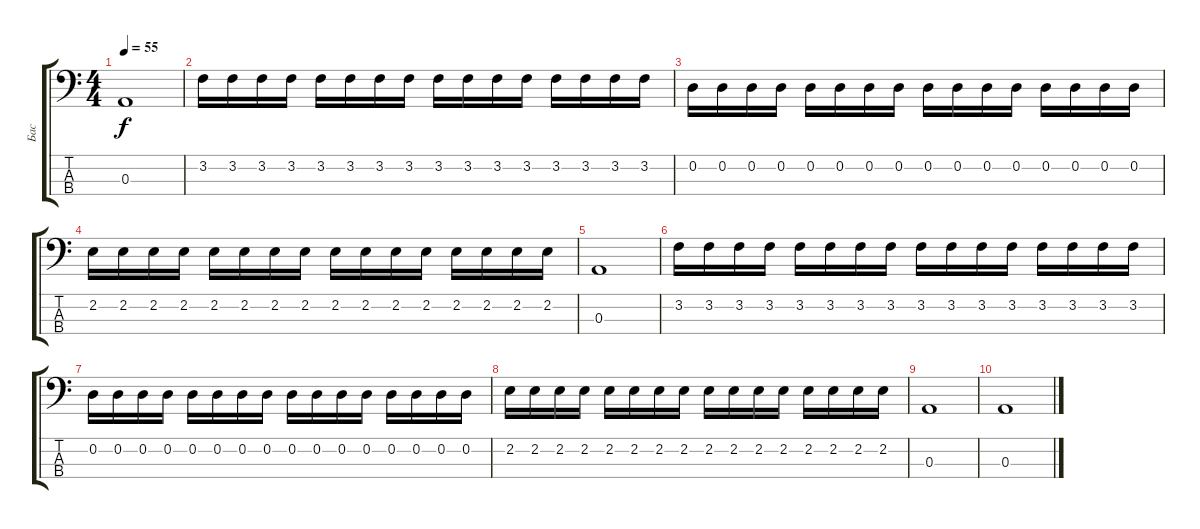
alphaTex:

\track ("Бас" "Бас") {instrument electricbassfinger}
\staff {score tabs}
\tuning (G2 D2 A1 E1) {hide}
\ts (4 4)
\tempo 55
\clef f4
\ks c
0.3.1{dy f} |
3.2.16 3.2.16 3.2.16 3.2.16 3.2.16 3.2.16 3.2.16 3.2.16 3.2.16 3.2.16 3.2.16 3.2.16 3.2.16 3.2.16 3.2.16 3.2.16 |
0.2.16 0.2.16 0.2.16 0.2.16 0.2.16 0.2.16 0.2.16 0.2.16 0.2.16 0.2.16 0.2.16 0.2.16 0.2.16 0.2.16 0.2.16 0.2.16 |
2.2.16 2.2.16 2.2.16 2.2.16 2.2.16 2.2.16 2.2.16 2.2.16 2.2.16 2.2.16 2.2.16 2.2.16 2.2.16 2.2.16 2.2.16 2.2.16 |
0.3.1 |
3.2.16 3.2.16 3.2.16 3.2.16 3.2.16 3.2.16 3.2.16 3.2.16 3.2.16 3.2.16 3.2.16 3.2.16 3.2.16 3.2.16 3.2.16 3.2.16 |
0.2.16 0.2.16 0.2.16 0.2.16 0.2.16 0.2.16 0.2.16 0.2.16 0.2.16 0.2.16 0.2.16 0.2.16 0.2.16 0.2.16 0.2.16 0.2.16 |
2.2.16 2.2.16 2.2.16 2.2.16 2.2.16 2.2.16 2.2.16 2.2.16 2.2.16 2.2.16 2.2.16 2.2.16 2.2.16 2.2.16 2.2.16 2.2.16 |
0.3.1 |
0.3.1
